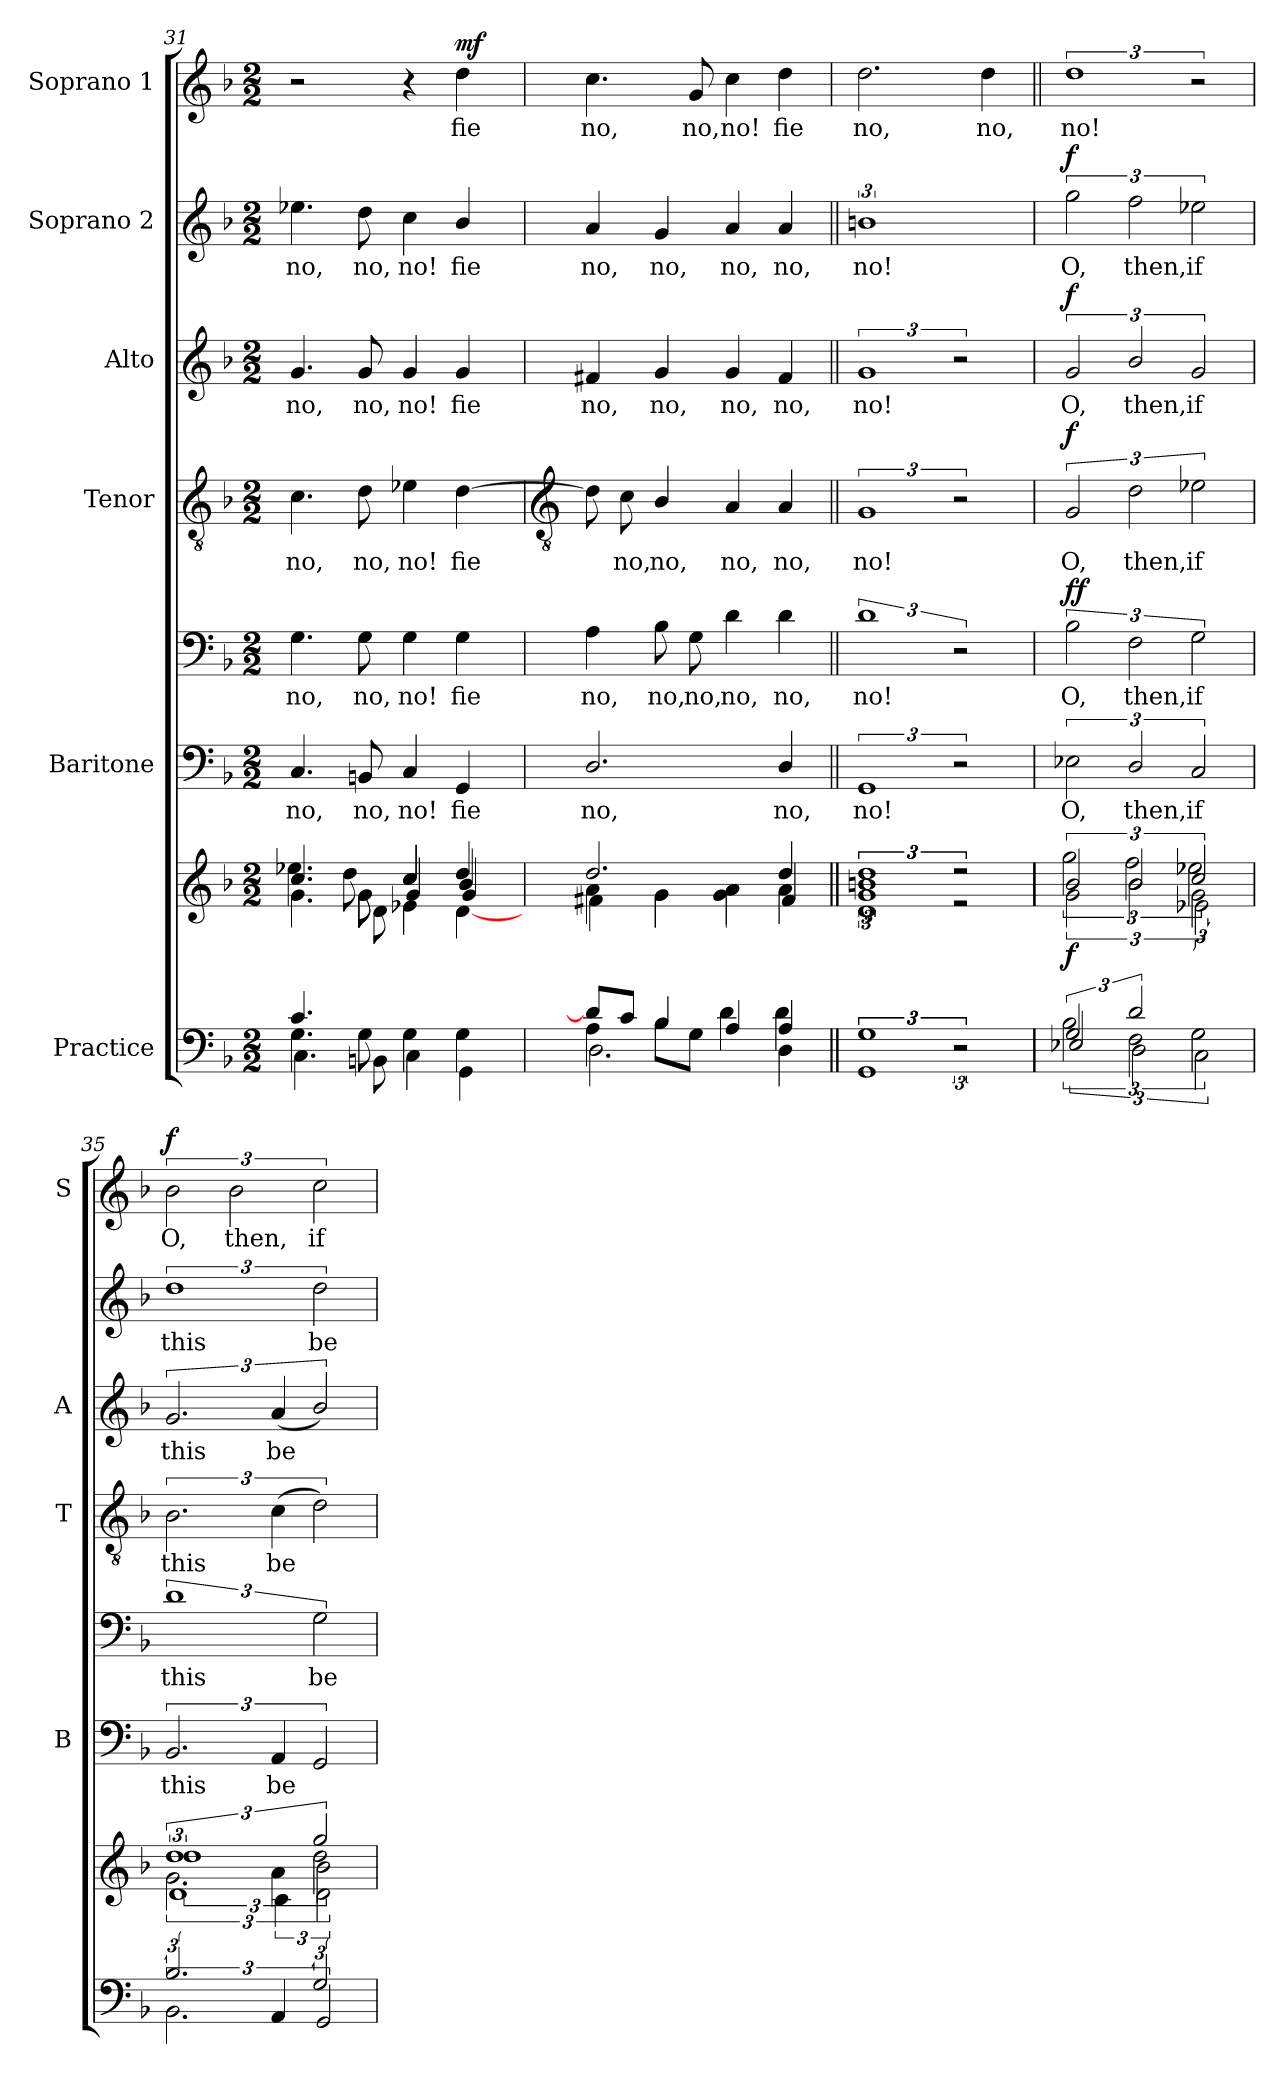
**kern	**kern	**dynam	**kern	**text	**kern	**text	**dynam	**kern	**text	**dynam	**kern	**text	**dynam	**kern	**text	**dynam	**kern	**text	**dynam
*part6	*part6	*part6	*part5	*part5	*part5	*part5	*part5	*part4	*part4	*part4	*part3	*part3	*part3	*part2	*part2	*part2	*part1	*part1	*part1
*staff8	*staff7	*staff7/8	*staff6	*staff6	*staff5	*staff5	*staff5/6	*staff4	*staff4	*staff4	*staff3	*staff3	*staff3	*staff2	*staff2	*staff2	*staff1	*staff1	*staff1
*I"Practice	*	*	*I"Baritone	*	*	*	*	*I"Tenor	*	*	*I"Alto	*	*	*I"Soprano 2	*	*	*I"Soprano 1	*	*
*	*	*	*I'B	*	*	*	*	*I'T	*	*	*I'A	*	*	*	*	*	*I'S	*	*
*clefF4	*clefG2	*	*clefF4	*	*clefF4	*	*	*clefGv2	*	*	*clefG2	*	*	*clefG2	*	*	*clefG2	*	*
*k[b-]	*k[b-]	*	*k[b-]	*	*k[b-]	*	*	*k[b-]	*	*	*k[b-]	*	*	*k[b-]	*	*	*k[b-]	*	*
*F:	*F:	*	*F:	*	*F:	*	*	*F:	*	*	*F:	*	*	*F:	*	*	*F:	*	*
*M2/2	*M2/2	*	*M2/2	*	*M2/2	*	*	*M2/2	*	*	*M2/2	*	*	*M2/2	*	*	*M2/2	*	*
=31	=31	=31	=31	=31	=31	=31	=31	=31	=31	=31	=31	=31	=31	=31	=31	=31	=31	=31	=31
*^	*^	*	*	*	*	*	*	*	*	*	*	*	*	*	*	*	*	*	*
*	*^	*	*^	*	*	*	*	*	*	*	*	*	*	*	*	*	*	*	*	*	*
*	*	*	*	*	*^	*	*	*	*	*	*	*	*	*	*	*	*	*	*	*	*	*	*
!	!	!	!	!	!	!	!	!	!LO:LY:b	!	!LO:LY:b	!	!	!LO:LY:b	!	!	!LO:LY:b	!	!	!LO:LY:b	!	!	!	!
4.c	4.G	4.C\	4.cc	4.ee-X	4.g\	4.ryy	.	4.C	no,	4.G	no,	.	4.c	no,	.	4.g	no,	.	4.ee-X	no,	.	2r	.	.
!	!	!	!	!	!	!	!	!	!LO:LY:b	!	!LO:LY:b	!	!	!LO:LY:b	!	!	!LO:LY:b	!	!	!LO:LY:b	!	!	!	!
2ryy	8G	8BBn\	8g\	8dd\	8g\	8d\	.	8BBn	no,	8G	no,	.	8d	no,	.	8g	no,	.	8dd	no,	.	.	.	.
!	!	!	!	!	!	!	!	!	!LO:LY:b	!	!LO:LY:b	!	!	!LO:LY:b	!	!	!LO:LY:b	!	!	!LO:LY:b	!	!	!	!
.	4G	4C\	4cc/	4cc/	4g	4e-X	.	4C	no!	4G	no!	.	4e-X	no!	.	4g	no!	.	4cc	no!	.	4r	.	.
!	!	!	!	!	!	!	!	!	!LO:LY:b	!	!LO:LY:b	!	!	!LO:LY:b	!	!	!LO:LY:b	!	!	!LO:LY:b	!	!	!LO:LY:b	!LO:DY:b
.	4G	4GG\	4dd/	4b-/	4g/	[4d	.	4GG	fie	4G	fie	.	[4d	fie	.	4g	fie	.	4b-/	fie	.	4dd	fie	mf
8ryy	.	.	.	.	.	.	.	.	.	.	.	.	.	.	.	.	.	.	.	.	.	.	.	.
*	*	*	*v	*v	*v	*v	*	*	*	*	*	*	*	*	*	*	*	*	*	*	*	*	*	*
!!LO:LB:g=z
=32	=32	=32	=32	=32	=32	=32	=32	=32	=32	=32	=32	=32	=32	=32	=32	=32	=32	=32	=32	=32	=32
*	*	*	*	*	*	*	*	*	*	*clefGv2	*	*	*	*	*	*	*	*	*	*	*
*	*	*	*^	*	*	*	*	*	*	*	*	*	*	*	*	*	*	*	*	*	*
*	*	*	*	*^	*	*	*	*	*	*	*	*	*	*	*	*	*	*	*	*	*	*
!	!	!	!	!	!	!	!	!LO:LY:b	!	!LO:LY:b	!	!	!	!	!	!LO:LY:b	!	!	!LO:LY:b	!	!	!LO:LY:b	!
8d/L]	4A	2.D\	2.dd/	4a\	4f#X\	.	2.D/	no,	4A	no,	.	8d]	.	.	4f#X	no,	.	4a	no,	.	4.cc	no,	.
!	!	!	!	!	!	!	!	!	!	!	!	!	!LO:LY:b	!	!	!	!	!	!	!	!	!	!
8c/J	.	.	.	.	.	.	.	.	.	.	.	8c	no,	.	.	.	.	.	.	.	.	.	.
!	!	!	!	!	!	!	!	!	!	!LO:LY:b	!	!	!LO:LY:b	!	!	!LO:LY:b	!	!	!LO:LY:b	!	!	!	!
4B-/	8B-L	.	.	4g\	4g\	.	.	.	8B-	no,	.	4B-/	no,	.	4g	no,	.	4g	no,	.	.	.	.
!	!	!	!	!	!	!	!	!	!	!LO:LY:b	!	!	!	!	!	!	!	!	!	!	!	!LO:LY:b	!
.	8GJ	.	.	.	.	.	.	.	8G	no,	.	.	.	.	.	.	.	.	.	.	8g	no,	.
!	!	!	!	!	!	!	!	!	!	!LO:LY:b	!	!	!LO:LY:b	!	!	!LO:LY:b	!	!	!LO:LY:b	!	!	!LO:LY:b	!
4A	4d	.	.	4a\	4g\ 4a\	.	.	.	4d	no,	.	4A	no,	.	4g	no,	.	4a	no,	.	4cc	no!	.
!	!	!	!	!	!	!	!	!LO:LY:b	!	!LO:LY:b	!	!	!LO:LY:b	!	!	!LO:LY:b	!	!	!LO:LY:b	!	!	!LO:LY:b	!
4A	4d	4D\	4dd/	4a	4f#	.	4D/	no,	4d	no,	.	4A	no,	.	4f#	no,	.	4a	no,	.	4dd	fie	.
!!LO:LB:g=z
=33||	=33||	=33||	=33||	=33||	=33||	=33	=33||	=33	=33||	=33	=33	=33||	=33	=33	=33||	=33	=33	=33||	=33	=33	=33	=33	=33
*	*	*	*	*	*^	*	*	*	*	*	*	*	*	*	*	*	*	*	*	*	*	*	*
!	!	!	!	!	!	!	!	!	!LO:LY:b	!	!LO:LY:b	!	!	!LO:LY:b	!	!	!LO:LY:b	!	!	!LO:LY:b	!	!	!LO:LY:b	!
3%2G	3%2ryy	3%2GG	3%2dd	3%2bn	3%2g	3%2d	.	3%2GG	no!	3%2d	no!	.	3%2G	no!	.	3%2g	no!	.	3%2bn	no!	.	2.dd	no,	.
3r	3r	3r	3r	3ryy	3r	3ryy	.	3r	.	3r	.	.	3r	.	.	3r	.	.	3ryy	.	.	.	.	.
!	!	!	!	!	!	!	!	!	!	!	!	!	!	!	!	!	!	!	!	!	!	!	!LO:LY:b	!
.	.	.	.	.	.	.	.	.	.	.	.	.	.	.	.	.	.	.	.	.	.	4dd	no,	.
=34	=34	=34	=34	=34	=34	=34	=34||	=34	=34||	=34	=34||	=34||	=34	=34||	=34||	=34	=34||	=34||	=34	=34||	=34||	=34||	=34||	=34||
!	!	!	!	!	!	!	!LO:DY:b	!	!LO:LY:b	!	!LO:LY:b	!LO:DY:b=2	!	!LO:LY:b	!	!	!LO:LY:b	!	!	!LO:LY:b	!	!	!LO:LY:b	!
!	!	!	!	!	!	!	!	!	!	!	!	!LO:DY:n=1:b	!	!	!LO:DY:b	!	!	!LO:DY:b	!	!	!LO:DY:b	!	!	!
3G	3B-	3E-X	3b-	3gg	3g\	3%2ryy	f	3E-X	O,	3B-	O,	f f	3G	O,	f	3g	O,	f	3gg	O,	f	3%2dd	no!	.
!	!	!	!	!	!	!	!	!	!LO:LY:b	!	!LO:LY:b	!	!	!LO:LY:b	!	!	!LO:LY:b	!	!	!LO:LY:b	!	!	!	!
3d	3F	3D\	3b-	3ff	3b-\	.	.	3D/	then,	3F	then,	.	3d	then,	.	3b-/	then,	.	3ff	then,	.	.	.	.
!	!	!	!	!	!	!	!	!	!LO:LY:b	!	!LO:LY:b	!	!	!LO:LY:b	!	!	!LO:LY:b	!	!	!LO:LY:b	!	!	!	!
3ryy	3G	3C\	3cc	3ee-X	3g\	3e-X\	.	3C	if	3G	if	.	3e-X	if	.	3g	if	.	3ee-X	if	.	3r	.	.
=35	=35	=35	=35	=35	=35	=35	=35	=35	=35	=35	=35	=35	=35	=35	=35	=35	=35	=35	=35	=35	=35	=35	=35	=35
*	*	*	*	*	*	*^	*	*	*	*	*	*	*	*	*	*	*	*	*	*	*	*	*	*
!	!	!	!	!	!	!	!	!	!	!LO:LY:b	!	!LO:LY:b	!	!	!LO:LY:b	!	!	!LO:LY:b	!	!	!LO:LY:b	!	!	!LO:LY:b	!LO:DY:b
3.B-	3%2ryy	3.BB-\	3%2dd	3%2dd	3.g\	2ryy	3%2d	.	3.BB-	this	3%2d	this	.	3.B-	this	.	3.g	this	.	3%2dd	this	.	3b-	O,	f
!	!	!	!	!	!	!	!	!	!	!	!	!	!	!	!	!	!	!	!	!	!	!	!	!LO:LY:b	!
.	.	.	.	.	.	.	.	.	.	.	.	.	.	.	.	.	.	.	.	.	.	.	3b-	then,	.
!	!	!	!	!	!	!	!	!	!	!LO:LY:b	!	!	!	!	!LO:LY:b	!	!	!LO:LY:b	!	!	!	!	!	!	!
2ryy	.	6AA	.	.	6a\	6c\	.	.	6AA	be	.	.	.	(>6c	be	.	(<6a	be	.	.	.	.	.	.	.
!	!	!	!	!	!	!	!	!	!	!	!	!LO:LY:b	!	!	!	!	!	!	!	!	!LO:LY:b	!	!	!LO:LY:b	!
.	3G/	3GG	3gg	3dd	3b-\	3d\	3ryy	.	3GG	.	3G	be	.	3d)	.	.	3b-/)	.	.	3dd	be	.	3cc	if	.
*v	*v	*v	*	*	*	*	*	*	*	*	*	*	*	*	*	*	*	*	*	*	*	*	*	*	*
*	*v	*v	*v	*v	*v	*	*	*	*	*	*	*	*	*	*	*	*	*	*	*	*	*	*
=	=	=	=	=	=	=	=	=	=	=	=	=	=	=	=	=	=	=	=
*-	*-	*-	*-	*-	*-	*-	*-	*-	*-	*-	*-	*-	*-	*-	*-	*-	*-	*-	*-
